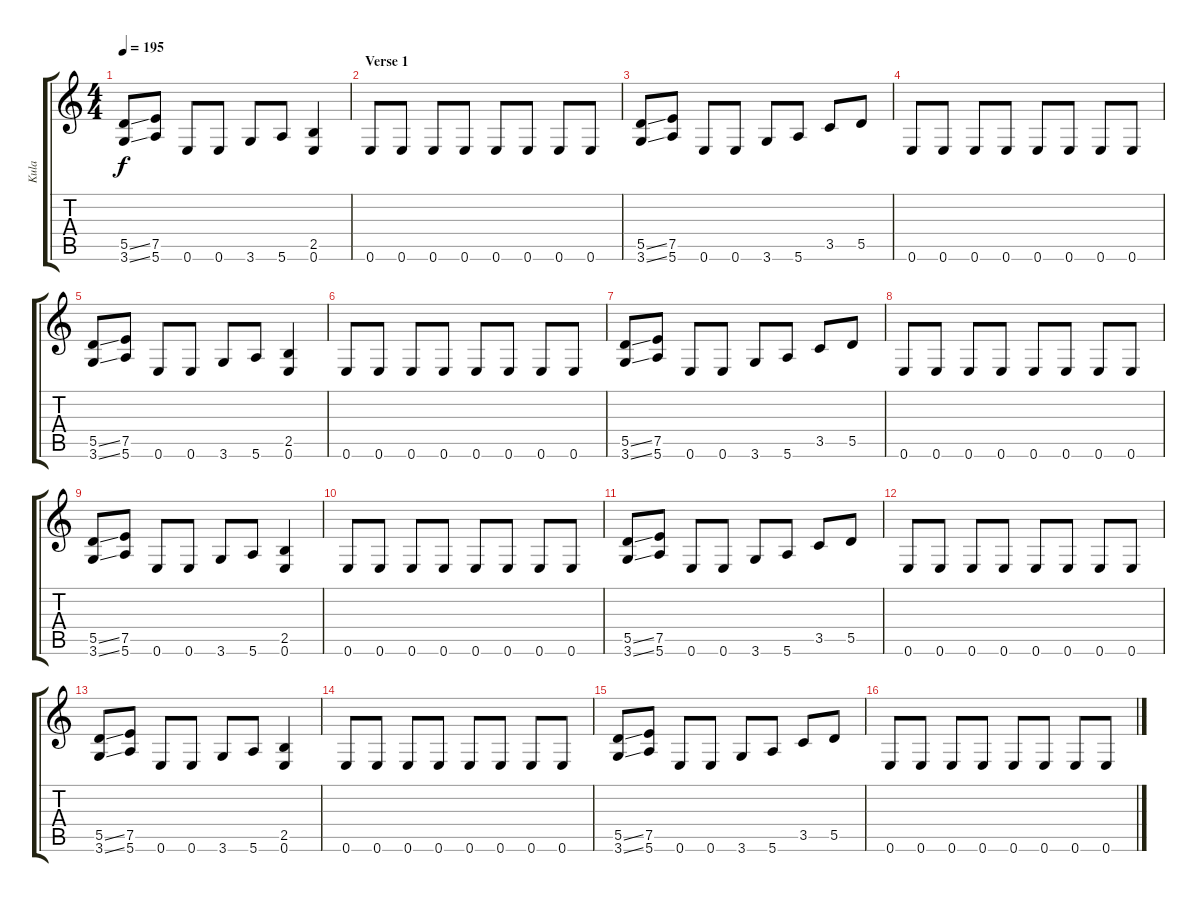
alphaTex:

\track ("Kula" "Kula") {instrument overdrivenguitar}
\staff {score tabs}
\tuning (E4 B3 G3 D3 A2 E2) {hide}
\ts (4 4)
\tempo 195
\clef g2
\ks c
(5.5{ss} 3.6{ss}).8{dy f} (7.5 5.6).8 0.6.8 0.6.8 3.6.8 5.6.8 (2.5 0.6).4 |
\section ("" "Verse 1")
0.6.8 0.6.8 0.6.8 0.6.8 0.6.8 0.6.8 0.6.8 0.6.8 |
(5.5{ss} 3.6{ss}).8 (7.5 5.6).8 0.6.8 0.6.8 3.6.8 5.6.8 3.5.8 5.5.8 |
0.6.8 0.6.8 0.6.8 0.6.8 0.6.8 0.6.8 0.6.8 0.6.8 |
(5.5{ss} 3.6{ss}).8 (7.5 5.6).8 0.6.8 0.6.8 3.6.8 5.6.8 (2.5 0.6).4 |
0.6.8 0.6.8 0.6.8 0.6.8 0.6.8 0.6.8 0.6.8 0.6.8 |
(5.5{ss} 3.6{ss}).8 (7.5 5.6).8 0.6.8 0.6.8 3.6.8 5.6.8 3.5.8 5.5.8 |
0.6.8 0.6.8 0.6.8 0.6.8 0.6.8 0.6.8 0.6.8 0.6.8 |
(5.5{ss} 3.6{ss}).8 (7.5 5.6).8 0.6.8 0.6.8 3.6.8 5.6.8 (2.5 0.6).4 |
0.6.8 0.6.8 0.6.8 0.6.8 0.6.8 0.6.8 0.6.8 0.6.8 |
(5.5{ss} 3.6{ss}).8 (7.5 5.6).8 0.6.8 0.6.8 3.6.8 5.6.8 3.5.8 5.5.8 |
0.6.8 0.6.8 0.6.8 0.6.8 0.6.8 0.6.8 0.6.8 0.6.8 |
(5.5{ss} 3.6{ss}).8 (7.5 5.6).8 0.6.8 0.6.8 3.6.8 5.6.8 (2.5 0.6).4 |
0.6.8 0.6.8 0.6.8 0.6.8 0.6.8 0.6.8 0.6.8 0.6.8 |
(5.5{ss} 3.6{ss}).8 (7.5 5.6).8 0.6.8 0.6.8 3.6.8 5.6.8 3.5.8 5.5.8 |
0.6.8 0.6.8 0.6.8 0.6.8 0.6.8 0.6.8 0.6.8 0.6.8
